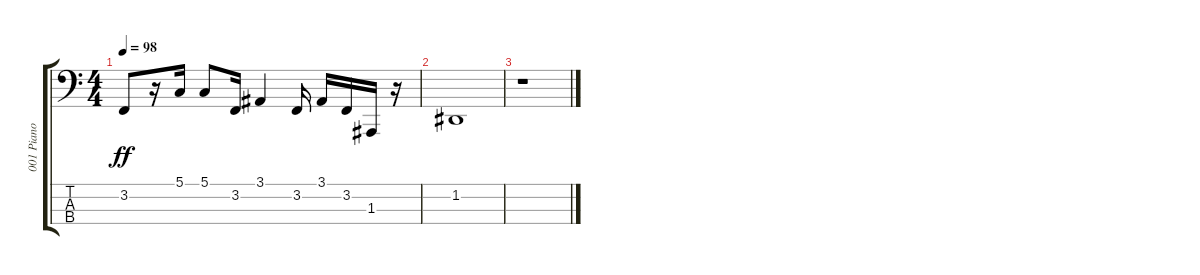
\track ("001 Piano Bass                          " "001 Piano ") {instrument electricgrandpiano}
\staff {score tabs}
\tuning (G2 D2 A1 E1) {hide}
\ts (4 4)
\tempo 98
\clef f4
\ks c
3.2.8{dy ff} r.16 5.1.16 5.1.8 3.2.16 3.1.4 3.2.16 3.1.16 3.2.16 1.3.16 r.16 |
1.2.1 |
r.1
